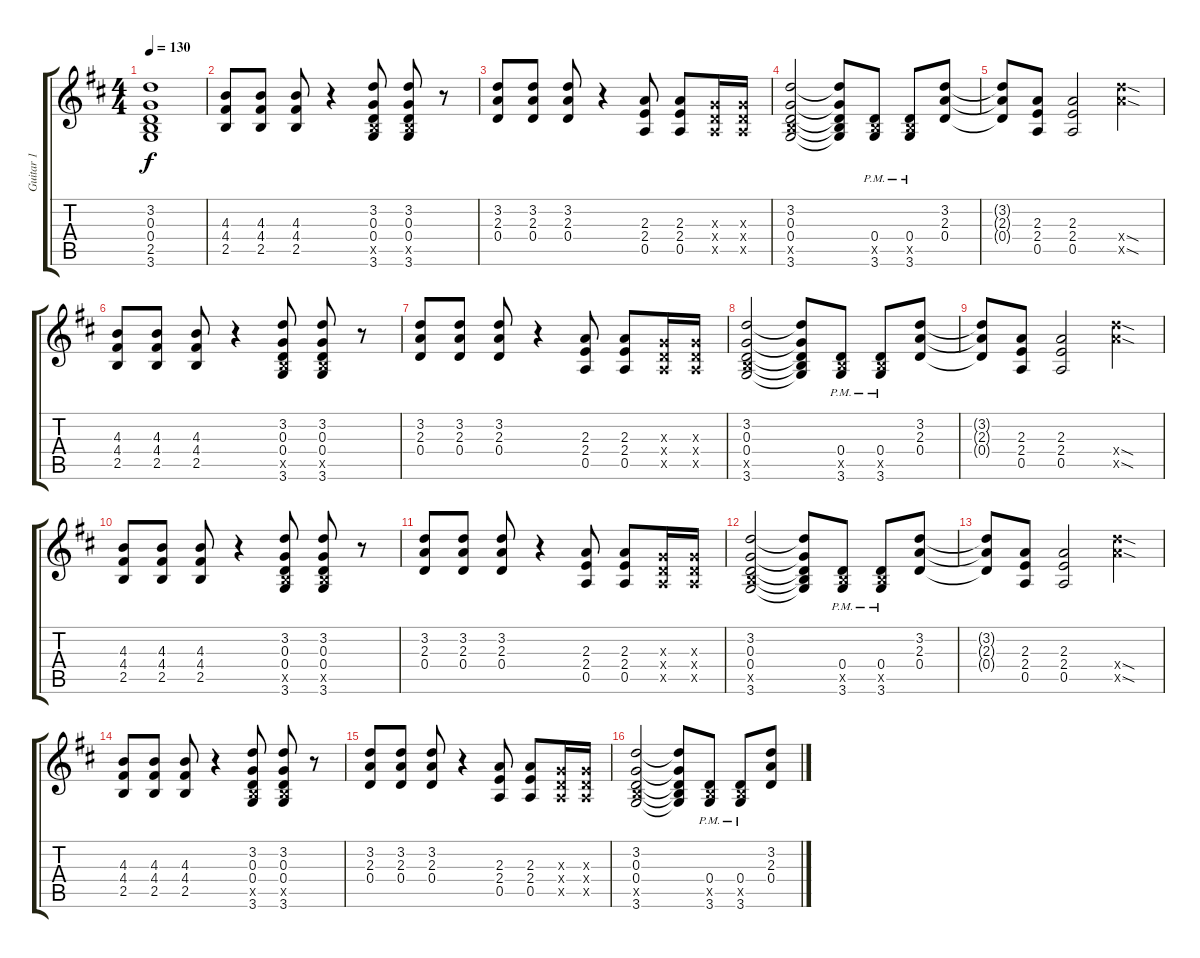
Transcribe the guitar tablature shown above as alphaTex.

\track ("Guitar 1" "Guitar 1") {instrument acousticguitarsteel}
\staff {score tabs}
\tuning (E4 B3 G3 D3 A2 E2) {hide}
\ts (4 4)
\tempo 130
\clef g2
\ks d
(3.2{t} 0.3{t} 0.4{t} 2.5{t} 3.6{t}).1{dy f} |
(4.3 4.4 2.5).8 (4.3 4.4 2.5).8 (4.3 4.4 2.5).8 r.4 (3.2 0.3 0.4 2.5{x} 3.6).8 (3.2 0.3 0.4 2.5{x} 3.6).8 r.8 |
(3.2 2.3 0.4).8 (3.2 2.3 0.4).8 (3.2 2.3 0.4).8 r.4 (2.3 2.4 0.5).8 (2.3 2.4 0.5).8 (0.3{x} 0.4{x} 0.5{x}).16 (0.3{x} 0.4{x} 0.5{x}).16 |
(3.2 0.3 0.4 2.5{x} 3.6).2 (3.2{t} 0.3{t} 0.4{t} 2.5{t} 3.6{t}).8 (0.4{pm} 2.5{x} 3.6{pm}).8 (0.4{pm} 2.5{x} 3.6{pm}).8 (3.2 2.3 0.4).8 |
(3.2{t} 2.3{t} 0.4{t}).8 (2.3 2.4 0.5).8 (2.3 2.4 0.5).2 (12.4{sod x} 12.5{sod x}).4 |
(4.3 4.4 2.5).8 (4.3 4.4 2.5).8 (4.3 4.4 2.5).8 r.4 (3.2 0.3 0.4 2.5{x} 3.6).8 (3.2 0.3 0.4 2.5{x} 3.6).8 r.8 |
(3.2 2.3 0.4).8 (3.2 2.3 0.4).8 (3.2 2.3 0.4).8 r.4 (2.3 2.4 0.5).8 (2.3 2.4 0.5).8 (0.3{x} 0.4{x} 0.5{x}).16 (0.3{x} 0.4{x} 0.5{x}).16 |
(3.2 0.3 0.4 2.5{x} 3.6).2 (3.2{t} 0.3{t} 0.4{t} 2.5{t} 3.6{t}).8 (0.4{pm} 2.5{x} 3.6{pm}).8 (0.4{pm} 2.5{x} 3.6{pm}).8 (3.2 2.3 0.4).8 |
(3.2{t} 2.3{t} 0.4{t}).8 (2.3 2.4 0.5).8 (2.3 2.4 0.5).2 (12.4{sod x} 12.5{sod x}).4 |
(4.3 4.4 2.5).8 (4.3 4.4 2.5).8 (4.3 4.4 2.5).8 r.4 (3.2 0.3 0.4 2.5{x} 3.6).8 (3.2 0.3 0.4 2.5{x} 3.6).8 r.8 |
(3.2 2.3 0.4).8 (3.2 2.3 0.4).8 (3.2 2.3 0.4).8 r.4 (2.3 2.4 0.5).8 (2.3 2.4 0.5).8 (0.3{x} 0.4{x} 0.5{x}).16 (0.3{x} 0.4{x} 0.5{x}).16 |
(3.2 0.3 0.4 2.5{x} 3.6).2 (3.2{t} 0.3{t} 0.4{t} 2.5{t} 3.6{t}).8 (0.4{pm} 2.5{x} 3.6{pm}).8 (0.4{pm} 2.5{x} 3.6{pm}).8 (3.2 2.3 0.4).8 |
(3.2{t} 2.3{t} 0.4{t}).8 (2.3 2.4 0.5).8 (2.3 2.4 0.5).2 (12.4{sod x} 12.5{sod x}).4 |
(4.3 4.4 2.5).8 (4.3 4.4 2.5).8 (4.3 4.4 2.5).8 r.4 (3.2 0.3 0.4 2.5{x} 3.6).8 (3.2 0.3 0.4 2.5{x} 3.6).8 r.8 |
(3.2 2.3 0.4).8 (3.2 2.3 0.4).8 (3.2 2.3 0.4).8 r.4 (2.3 2.4 0.5).8 (2.3 2.4 0.5).8 (0.3{x} 0.4{x} 0.5{x}).16 (0.3{x} 0.4{x} 0.5{x}).16 |
(3.2 0.3 0.4 2.5{x} 3.6).2 (3.2{t} 0.3{t} 0.4{t} 2.5{t} 3.6{t}).8 (0.4{pm} 2.5{x} 3.6{pm}).8 (0.4{pm} 2.5{x} 3.6{pm}).8 (3.2 2.3 0.4).8
